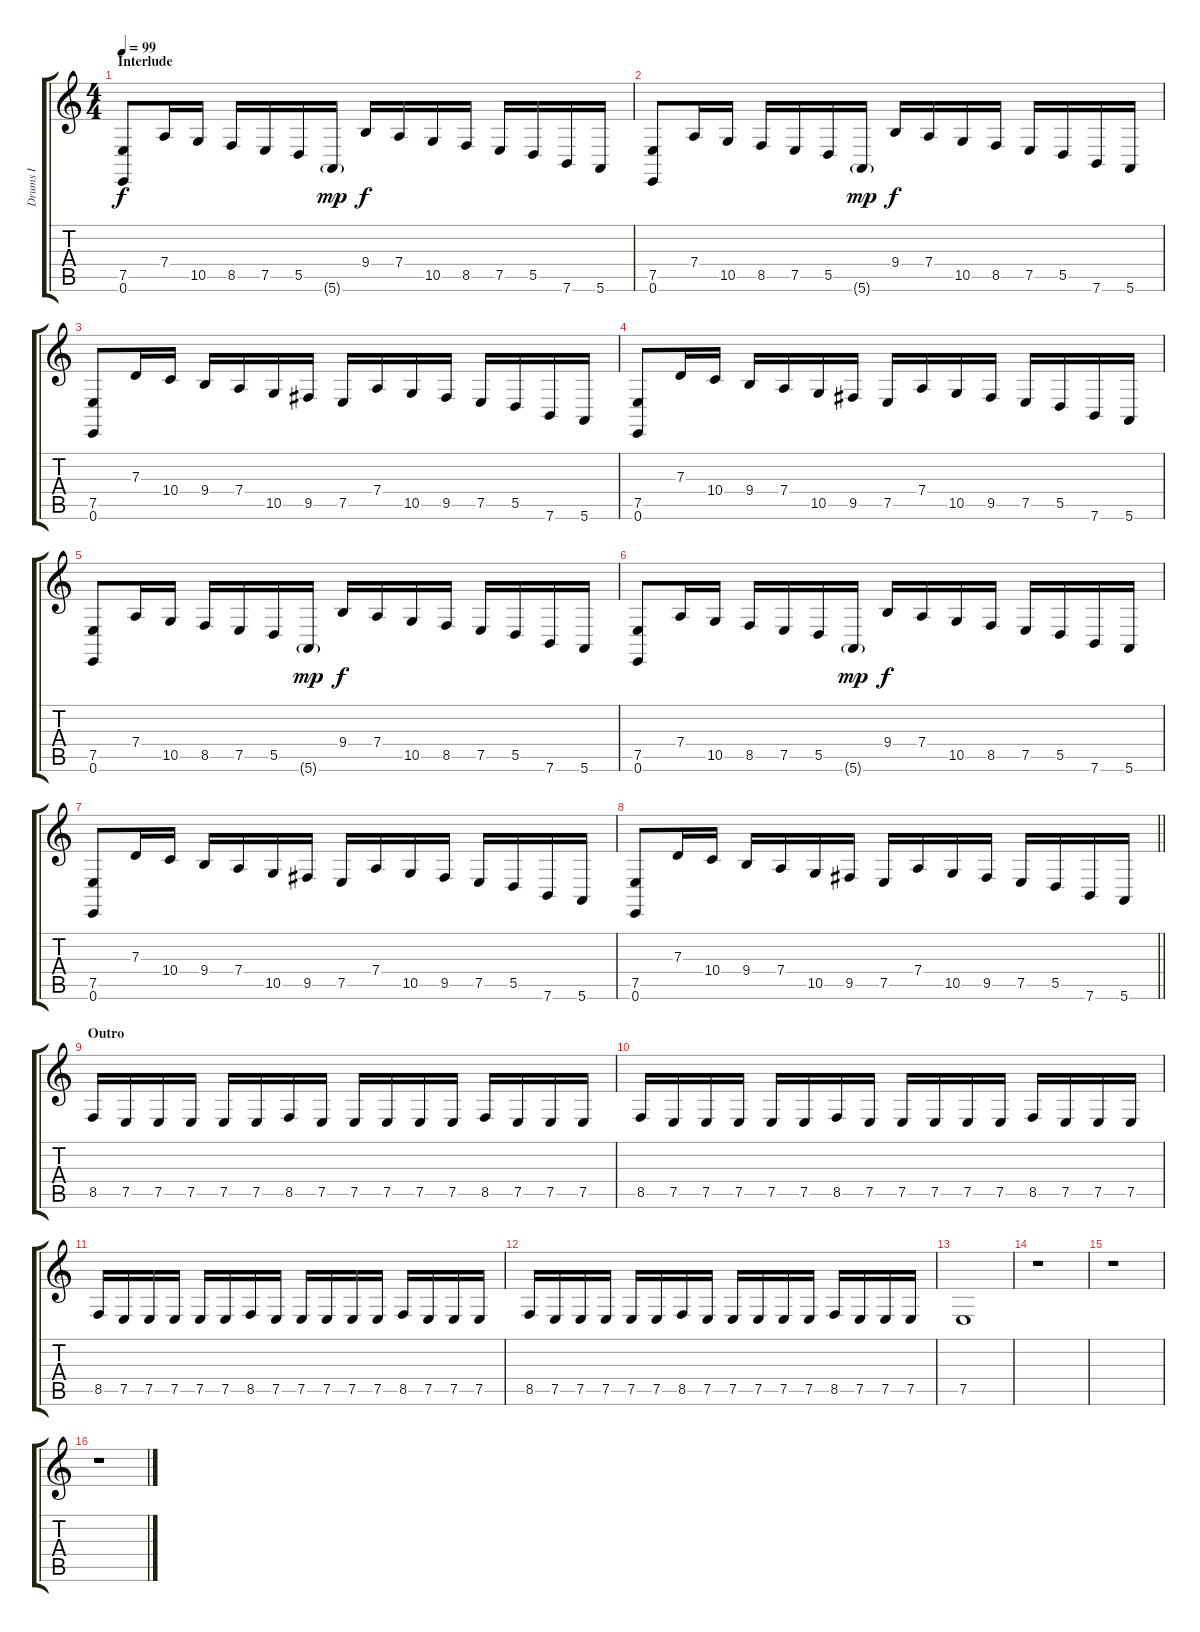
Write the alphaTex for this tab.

\track ("Drums I" "Drums I") {instrument melodictom}
\staff {score tabs}
\tuning (E4 B3 G3 D3 A2 E2) {hide}
\ts (4 4)
\section ("" "Interlude")
\tempo 99
\clef g2
\ks c
(7.5 0.6).8{dy f} 7.4.16 10.5.16 8.5.16 7.5.16 5.5.16 5.6{g}.16{dy mp} 9.4.16{dy f} 7.4.16 10.5.16 8.5.16 7.5.16 5.5.16 7.6.16 5.6.16 |
(7.5 0.6).8 7.4.16 10.5.16 8.5.16 7.5.16 5.5.16 5.6{g}.16{dy mp} 9.4.16{dy f} 7.4.16 10.5.16 8.5.16 7.5.16 5.5.16 7.6.16 5.6.16 |
(7.5 0.6).8 7.3.16 10.4.16 9.4.16 7.4.16 10.5.16 9.5.16 7.5.16 7.4.16 10.5.16 9.5.16 7.5.16 5.5.16 7.6.16 5.6.16 |
(7.5 0.6).8 7.3.16 10.4.16 9.4.16 7.4.16 10.5.16 9.5.16 7.5.16 7.4.16 10.5.16 9.5.16 7.5.16 5.5.16 7.6.16 5.6.16 |
(7.5 0.6).8 7.4.16 10.5.16 8.5.16 7.5.16 5.5.16 5.6{g}.16{dy mp} 9.4.16{dy f} 7.4.16 10.5.16 8.5.16 7.5.16 5.5.16 7.6.16 5.6.16 |
(7.5 0.6).8 7.4.16 10.5.16 8.5.16 7.5.16 5.5.16 5.6{g}.16{dy mp} 9.4.16{dy f} 7.4.16 10.5.16 8.5.16 7.5.16 5.5.16 7.6.16 5.6.16 |
(7.5 0.6).8 7.3.16 10.4.16 9.4.16 7.4.16 10.5.16 9.5.16 7.5.16 7.4.16 10.5.16 9.5.16 7.5.16 5.5.16 7.6.16 5.6.16 |
\barLineRight lightlight
(7.5 0.6).8 7.3.16 10.4.16 9.4.16 7.4.16 10.5.16 9.5.16 7.5.16 7.4.16 10.5.16 9.5.16 7.5.16 5.5.16 7.6.16 5.6.16 |
\section ("" "Outro")
8.5.16 7.5.16 7.5.16 7.5.16 7.5.16 7.5.16 8.5.16 7.5.16 7.5.16 7.5.16 7.5.16 7.5.16 8.5.16 7.5.16 7.5.16 7.5.16 |
8.5.16 7.5.16 7.5.16 7.5.16 7.5.16 7.5.16 8.5.16 7.5.16 7.5.16 7.5.16 7.5.16 7.5.16 8.5.16 7.5.16 7.5.16 7.5.16 |
8.5.16 7.5.16 7.5.16 7.5.16 7.5.16 7.5.16 8.5.16 7.5.16 7.5.16 7.5.16 7.5.16 7.5.16 8.5.16 7.5.16 7.5.16 7.5.16 |
8.5.16 7.5.16 7.5.16 7.5.16 7.5.16 7.5.16 8.5.16 7.5.16 7.5.16 7.5.16 7.5.16 7.5.16 8.5.16 7.5.16 7.5.16 7.5.16 |
7.5.1 |
r.1 |
r.1 |
r.1
